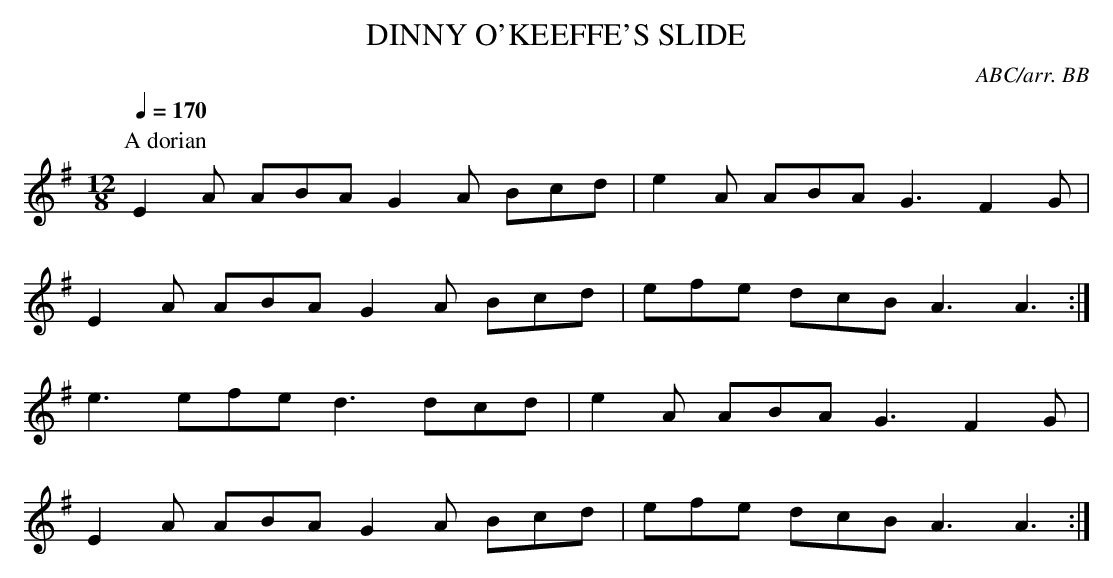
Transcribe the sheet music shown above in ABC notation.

X:1
T:DINNY O'KEEFFE'S SLIDE
C:ABC/arr. BB
Q:1/4=170
M:12/8
L:1/8
K:G
P:A dorian
E2A ABA G2A Bcd|e2A ABA G3 F2G|
E2A ABA G2A Bcd|efe dcB A3 A3:|
e3 efe d3 dcd|e2A ABA G3 F2G|
E2A ABA G2A Bcd|efe dcB A3 A3:|
